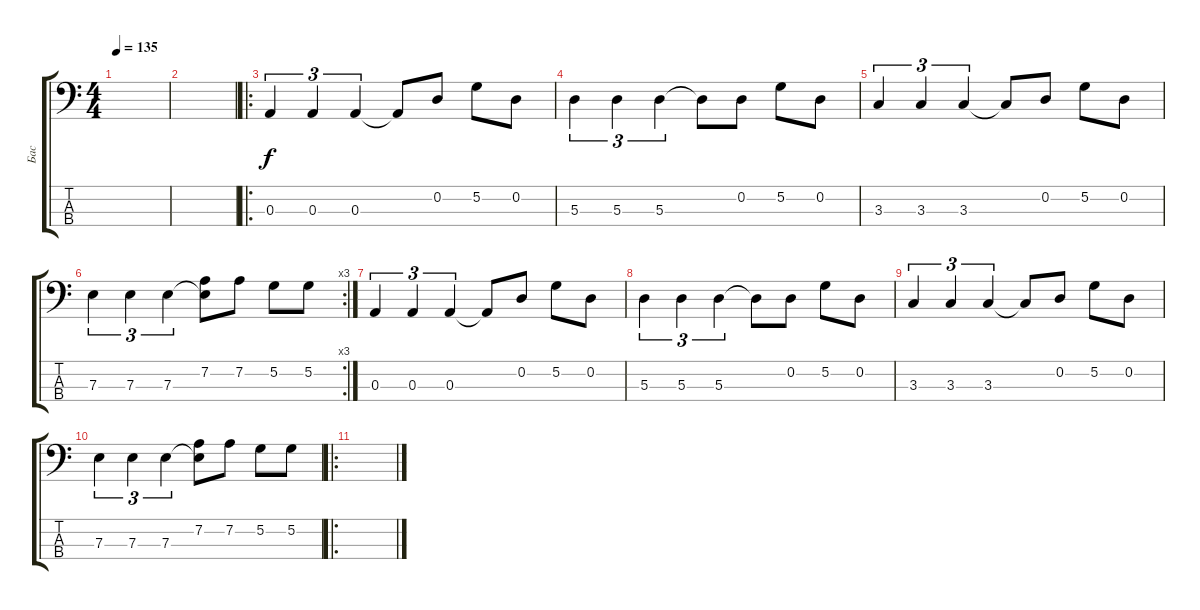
\track ("Бас" "Бас") {instrument electricbassfinger}
\staff {score tabs}
\tuning (G2 D2 A1 E1) {hide}
\ts (4 4)
\tempo 135
\clef f4
\ks c
|
|
\ro
0.3.4{tu (3 2)} 0.3.4{tu (3 2)} 0.3.4{tu (3 2)} 0.3{t}.8 0.2.8 5.2.8 0.2.8 |
5.3.4{tu (3 2)} 5.3.4{tu (3 2)} 5.3.4{tu (3 2)} 5.3{t}.8 0.2.8 5.2.8 0.2.8 |
3.3.4{tu (3 2)} 3.3.4{tu (3 2)} 3.3.4{tu (3 2)} 3.3{t}.8 0.2.8 5.2.8 0.2.8 |
\rc 3
7.3.4{tu (3 2)} 7.3.4{tu (3 2)} 7.3.4{tu (3 2)} (7.2 7.3{t}).8 7.2.8 5.2.8 5.2.8 |
0.3.4{tu (3 2)} 0.3.4{tu (3 2)} 0.3.4{tu (3 2)} 0.3{t}.8 0.2.8 5.2.8 0.2.8 |
5.3.4{tu (3 2)} 5.3.4{tu (3 2)} 5.3.4{tu (3 2)} 5.3{t}.8 0.2.8 5.2.8 0.2.8 |
3.3.4{tu (3 2)} 3.3.4{tu (3 2)} 3.3.4{tu (3 2)} 3.3{t}.8 0.2.8 5.2.8 0.2.8 |
7.3.4{tu (3 2)} 7.3.4{tu (3 2)} 7.3.4{tu (3 2)} (7.2 7.3{t}).8 7.2.8 5.2.8 5.2.8 |
\ro
